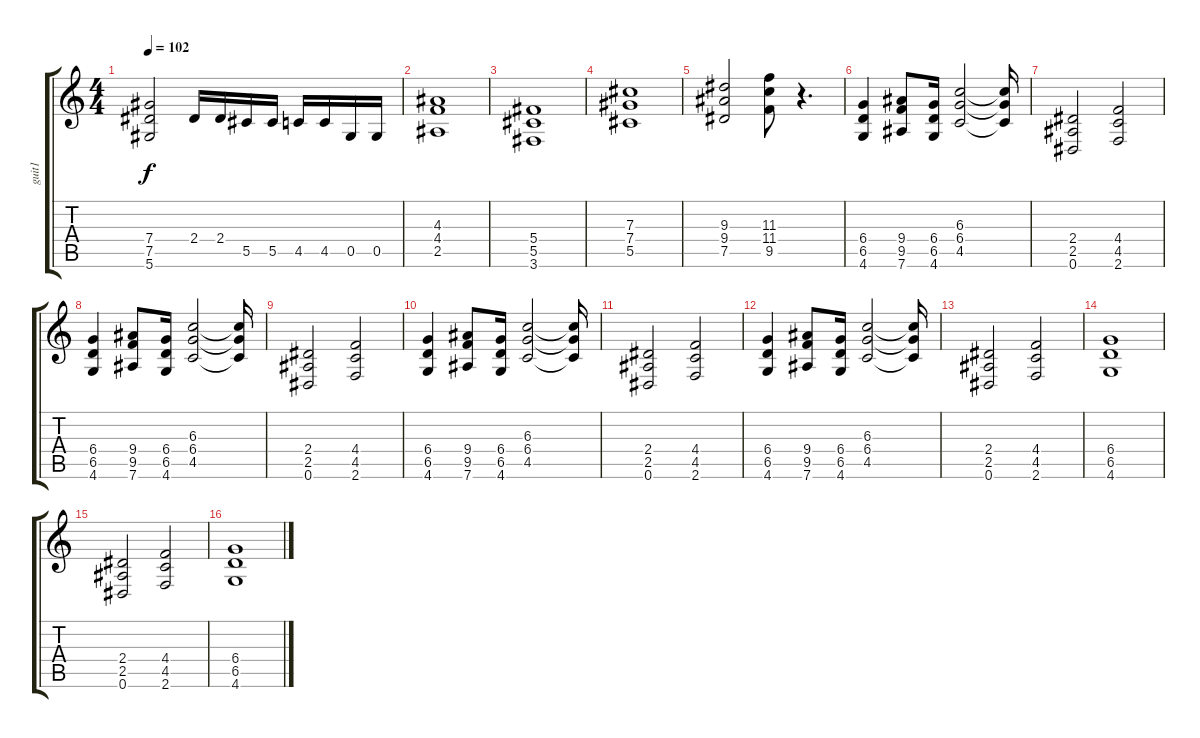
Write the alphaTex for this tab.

\track ("guit1" "guit1") {instrument distortionguitar}
\staff {score tabs}
\tuning (Eb4 Bb3 Gb3 Db3 Ab2 Eb2) {hide}
\ts (4 4)
\tempo 102
\clef g2
\ks c
(7.4 7.5 5.6).2{dy f} 2.4.16 2.4.16 5.5.16 5.5.16 4.5.16 4.5.16 0.5.16 0.5.16 |
(4.3 4.4 2.5).1 |
(5.4 5.5 3.6).1 |
(7.3 7.4 5.5).1 |
(9.3 9.4 7.5).2 (11.3 11.4 9.5).8 r.4{d} |
(6.4 6.5 4.6).4 (9.4 9.5 7.6).8 (6.4 6.5 4.6).16 (6.3 6.4 4.5).2 (6.3{t} 6.4{t} 4.5{t}).16 |
(2.4 2.5 0.6).2 (4.4 4.5 2.6).2 |
(6.4 6.5 4.6).4 (9.4 9.5 7.6).8 (6.4 6.5 4.6).16 (6.3 6.4 4.5).2 (6.3{t} 6.4{t} 4.5{t}).16 |
(2.4 2.5 0.6).2 (4.4 4.5 2.6).2 |
(6.4 6.5 4.6).4 (9.4 9.5 7.6).8 (6.4 6.5 4.6).16 (6.3 6.4 4.5).2 (6.3{t} 6.4{t} 4.5{t}).16 |
(2.4 2.5 0.6).2 (4.4 4.5 2.6).2 |
(6.4 6.5 4.6).4 (9.4 9.5 7.6).8 (6.4 6.5 4.6).16 (6.3 6.4 4.5).2 (6.3{t} 6.4{t} 4.5{t}).16 |
(2.4 2.5 0.6).2 (4.4 4.5 2.6).2 |
(6.4 6.5 4.6).1 |
(2.4 2.5 0.6).2 (4.4 4.5 2.6).2 |
(6.4 6.5 4.6).1
